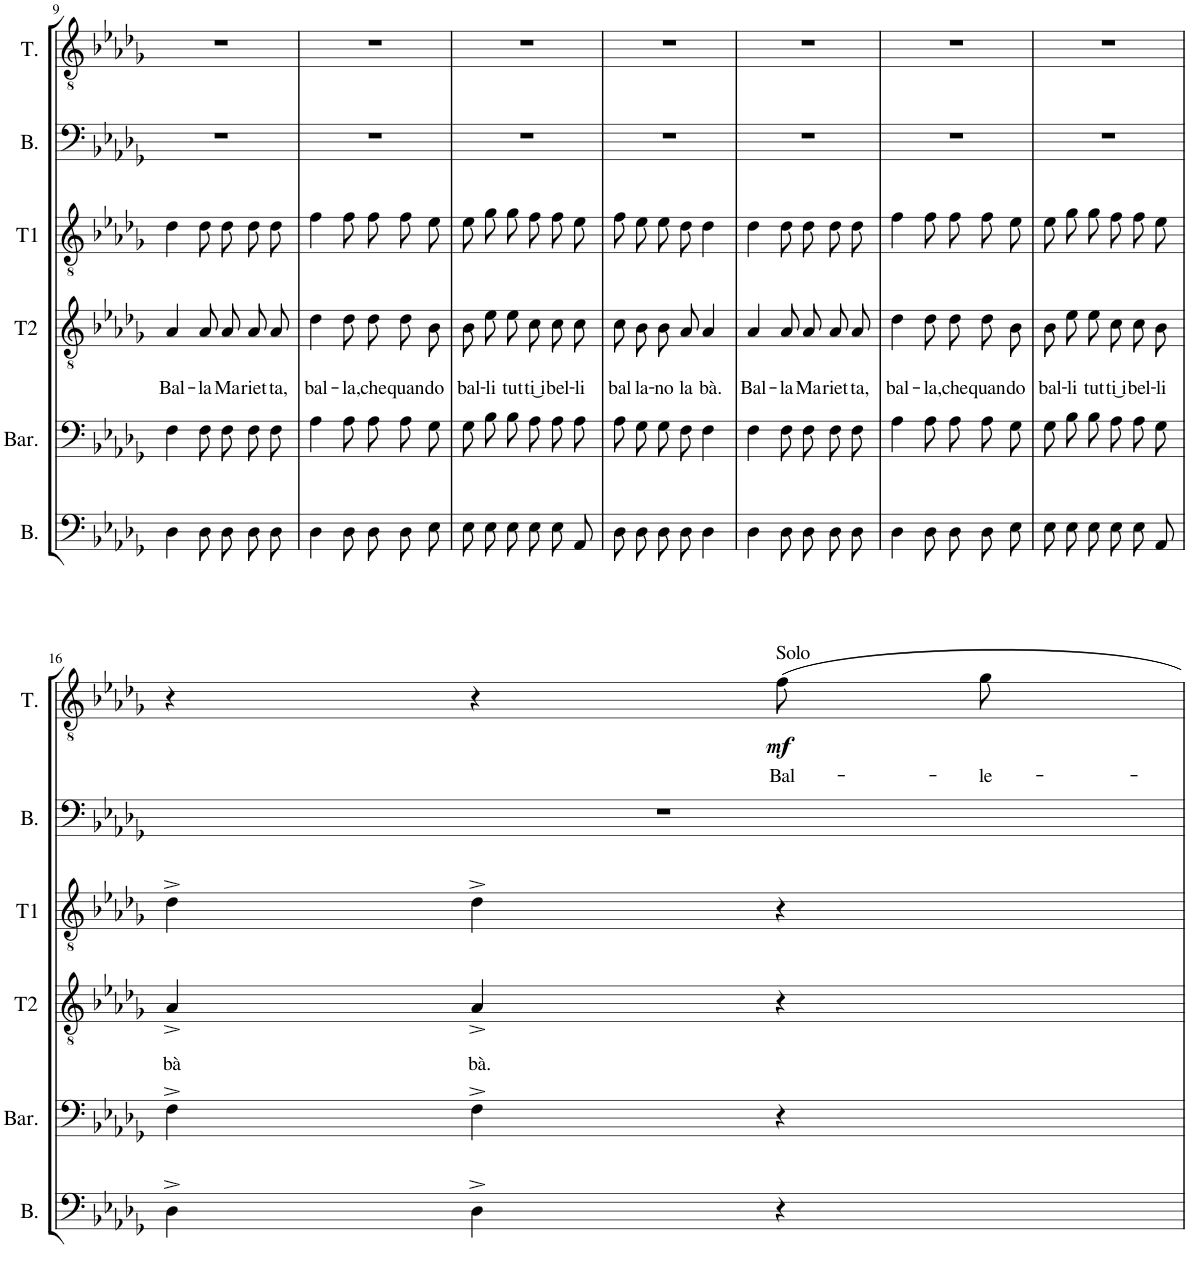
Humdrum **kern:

**kern	**kern	**kern	**text	**text	**kern	**kern	**kern	**text	**dynam
*part6	*part5	*part4	*part4	*part4	*part3	*part2	*part1	*part1	*part1
*staff6	*staff5	*staff4	*staff4	*staff4	*staff3	*staff2	*staff1	*staff1	*staff1
*I"Bassi	*I"Baritoni	*I"Tenori II	*	*	*I"Tenori I	*I"Basso	*I"Tenore	*	*
*I'B.	*I'Bar.	*I'T2	*	*	*I'T1	*I'B.	*I'T.	*	*
!!LO:PB:g=z
*clefF4	*clefF4	*clefGv2	*	*	*clefGv2	*clefF4	*clefGv2	*	*
*k[b-e-a-d-g-]	*k[b-e-a-d-g-]	*k[b-e-a-d-g-]	*	*	*k[b-e-a-d-g-]	*k[b-e-a-d-g-]	*k[b-e-a-d-g-]	*	*
*M3/4	*M3/4	*M3/4	*	*	*M3/4	*M3/4	*M3/4	*	*
=9	=9	=9	=9	=9	=9	=9	=9	=9	=9
!	!	!	!	!LO:LY:b	!	!	!	!	!
4D-\	4F\	4A-/	.	Bal-	4d-\	2.r	2.r	.	.
!	!	!	!	!LO:LY:b	!	!	!	!	!
8D-\L	8F\L	8A-/L	.	-la	8d-\L	.	.	.	.
!	!	!	!	!LO:LY:b	!	!	!	!	!
8D-\J	8F\J	8A-/J	.	Ma-	8d-\J	.	.	.	.
!	!	!	!	!LO:LY:b	!	!	!	!	!
8D-\L	8F\L	8A-/L	.	-riet-	8d-\L	.	.	.	.
!	!	!	!	!LO:LY:b	!	!	!	!	!
8D-\J	8F\J	8A-/J	.	-ta,	8d-\J	.	.	.	.
=10	=10	=10	=10	=10	=10	=10	=10	=10	=10
!	!	!	!	!LO:LY:b	!	!	!	!	!
4D-\	4A-\	4d-\	.	bal-	4f\	2.r	2.r	.	.
!	!	!	!	!LO:LY:b	!	!	!	!	!
8D-\L	8A-\L	8d-\L	.	-la,	8f\L	.	.	.	.
!	!	!	!	!LO:LY:b	!	!	!	!	!
8D-\J	8A-\J	8d-\J	.	che	8f\J	.	.	.	.
!	!	!	!	!LO:LY:b	!	!	!	!	!
8D-\L	8A-\L	8d-\L	.	quan-	8f\L	.	.	.	.
!	!	!	!	!LO:LY:b	!	!	!	!	!
8E-\J	8G-\J	8B-\J	.	-do	8e-\J	.	.	.	.
=11	=11	=11	=11	=11	=11	=11	=11	=11	=11
!	!	!	!	!LO:LY:b	!	!	!	!	!
8E-\L	8G-\L	8B-\L	.	bal-	8e-\L	2.r	2.r	.	.
!	!	!	!	!LO:LY:b	!	!	!	!	!
8E-\J	8B-\J	8e-\J	.	-li	8g-\J	.	.	.	.
!	!	!	!	!LO:LY:b	!	!	!	!	!
8E-\L	8B-\L	8e-\L	.	tut-	8g-\L	.	.	.	.
!	!	!	!	!LO:LY:b	!	!	!	!	!
8E-\J	8A-\J	8c\J	.	-ti͜ i	8f\J	.	.	.	.
!	!	!	!	!LO:LY:b	!	!	!	!	!
8E-/L	8A-\L	8c\L	.	bel-	8f\L	.	.	.	.
!	!	!	!	!LO:LY:b	!	!	!	!	!
8AA-/J	8A-\J	8c\J	.	-li	8e-\J	.	.	.	.
=12	=12	=12	=12	=12	=12	=12	=12	=12	=12
!	!	!	!	!LO:LY:b	!	!	!	!	!
8D-\L	8A-\L	8c\L	.	bal-	8f\L	2.r	2.r	.	.
!	!	!	!	!LO:LY:b	!	!	!	!	!
8D-\J	8G-\J	8B-\J	.	-la-	8e-\J	.	.	.	.
!	!	!	!	!LO:LY:b	!	!	!	!	!
8D-\L	8G-\L	8B-/L	.	-no	8e-\L	.	.	.	.
!	!	!	!	!LO:LY:b	!	!	!	!	!
8D-\J	8F\J	8A-/J	.	la	8d-\J	.	.	.	.
!	!	!	!	!LO:LY:b	!	!	!	!	!
4D-\	4F\	4A-/	.	bà.	4d-\	.	.	.	.
=13	=13	=13	=13	=13	=13	=13	=13	=13	=13
!	!	!	!	!LO:LY:b	!	!	!	!	!
4D-\	4F\	4A-/	.	Bal-	4d-\	2.r	2.r	.	.
!	!	!	!	!LO:LY:b	!	!	!	!	!
8D-\L	8F\L	8A-/L	.	-la	8d-\L	.	.	.	.
!	!	!	!	!LO:LY:b	!	!	!	!	!
8D-\J	8F\J	8A-/J	.	Ma-	8d-\J	.	.	.	.
!	!	!	!	!LO:LY:b	!	!	!	!	!
8D-\L	8F\L	8A-/L	.	-riet-	8d-\L	.	.	.	.
!	!	!	!	!LO:LY:b	!	!	!	!	!
8D-\J	8F\J	8A-/J	.	-ta,	8d-\J	.	.	.	.
=14	=14	=14	=14	=14	=14	=14	=14	=14	=14
!	!	!	!	!LO:LY:b	!	!	!	!	!
4D-\	4A-\	4d-\	.	bal-	4f\	2.r	2.r	.	.
!	!	!	!	!LO:LY:b	!	!	!	!	!
8D-\L	8A-\L	8d-\L	.	-la,	8f\L	.	.	.	.
!	!	!	!	!LO:LY:b	!	!	!	!	!
8D-\J	8A-\J	8d-\J	.	che	8f\J	.	.	.	.
!	!	!	!	!LO:LY:b	!	!	!	!	!
8D-\L	8A-\L	8d-\L	.	quan-	8f\L	.	.	.	.
!	!	!	!	!LO:LY:b	!	!	!	!	!
8E-\J	8G-\J	8B-\J	.	-do	8e-\J	.	.	.	.
=15	=15	=15	=15	=15	=15	=15	=15	=15	=15
!	!	!	!	!LO:LY:b	!	!	!	!	!
8E-\L	8G-\L	8B-\L	.	bal-	8e-\L	2.r	2.r	.	.
!	!	!	!	!LO:LY:b	!	!	!	!	!
8E-\J	8B-\J	8e-\J	.	-li	8g-\J	.	.	.	.
!	!	!	!	!LO:LY:b	!	!	!	!	!
8E-\L	8B-\L	8e-\L	.	tut-	8g-\L	.	.	.	.
!	!	!	!	!LO:LY:b	!	!	!	!	!
8E-\J	8A-\J	8c\J	.	-ti͜ i	8f\J	.	.	.	.
!	!	!	!	!LO:LY:b	!	!	!	!	!
8E-/L	8A-\L	8c\L	.	bel-	8f\L	.	.	.	.
!	!	!	!	!LO:LY:b	!	!	!	!	!
8AA-/J	8G-\J	8B-\J	.	-li	8e-\J	.	.	.	.
!!LO:LB:g=z
=16	=16	=16	=16	=16	=16	=16	=16	=16	=16
!	!	!	!	!LO:LY:b	!	!	!	!	!
4D-^\	4F^\	4A-^/	.	bà	4d-^\	2.r	4r	.	.
!	!	!	!	!LO:LY:b	!	!	!	!	!
4D-^\	4F^\	4A-^/	.	bà.	4d-^\	.	4r	.	.
!	!	!	!	!	!	!	!LO:TX:a:t=Solo	!	!
!	!	!	!	!	!	!	!	!LO:LY:b	!LO:DY:b
4r	4r	4r	.	.	4r	.	8f\L	Bal-	mf
!	!	!	!	!	!	!	!	!LO:LY:b	!
.	.	.	.	.	.	.	8g-\J	-le-	.
=	=	=	=	=	=	=	=	=	=
*-	*-	*-	*-	*-	*-	*-	*-	*-	*-
